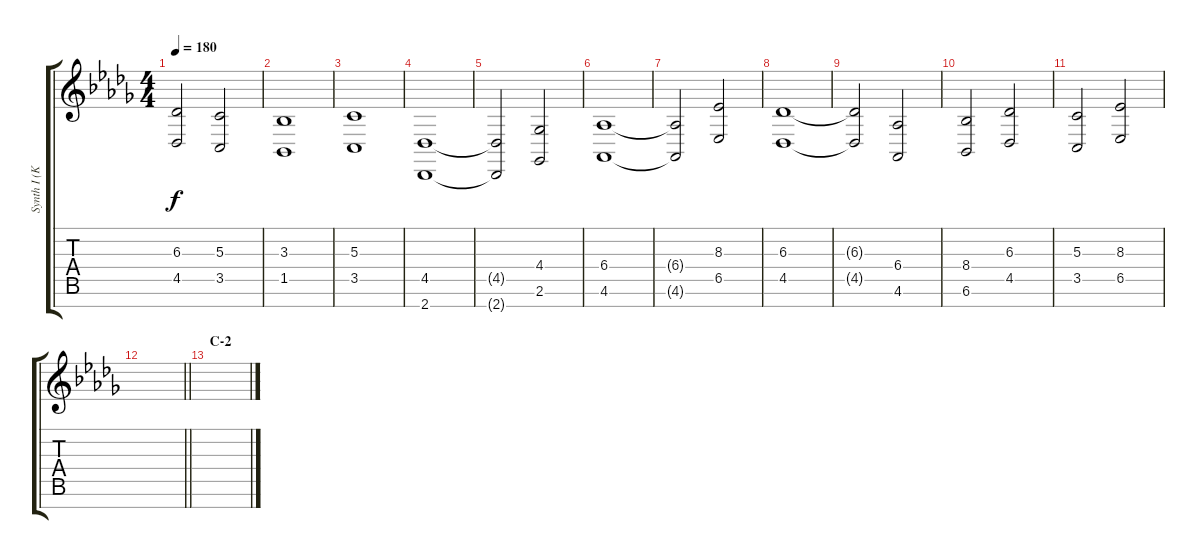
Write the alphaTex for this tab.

\track ("Synth I (Kotobuki Tsumugi)" "Synth I (K") {instrument stringensemble1}
\staff {score tabs}
\tuning (E4 B3 G3 D3 A2 E2 B1) {hide}
\ts (4 4)
\tempo 180
\clef g2
\ks db
(6.3{t} 4.5{t}).2{dy f} (5.3 3.5).2 |
(3.3 1.5).1 |
(5.3 3.5).1 |
(4.5 2.7).1 |
(4.5{t} 2.7{t}).2 (4.4 2.6).2 |
(6.4 4.6).1 |
(6.4{t} 4.6{t}).2 (8.3 6.5).2 |
(6.3 4.5).1 |
(6.3{t} 4.5{t}).2 (6.4 4.6).2 |
(8.4 6.6).2 (6.3 4.5).2 |
(5.3 3.5).2 (8.3 6.5).2 |
\barLineRight lightlight
|
\section ("" "C-2")
